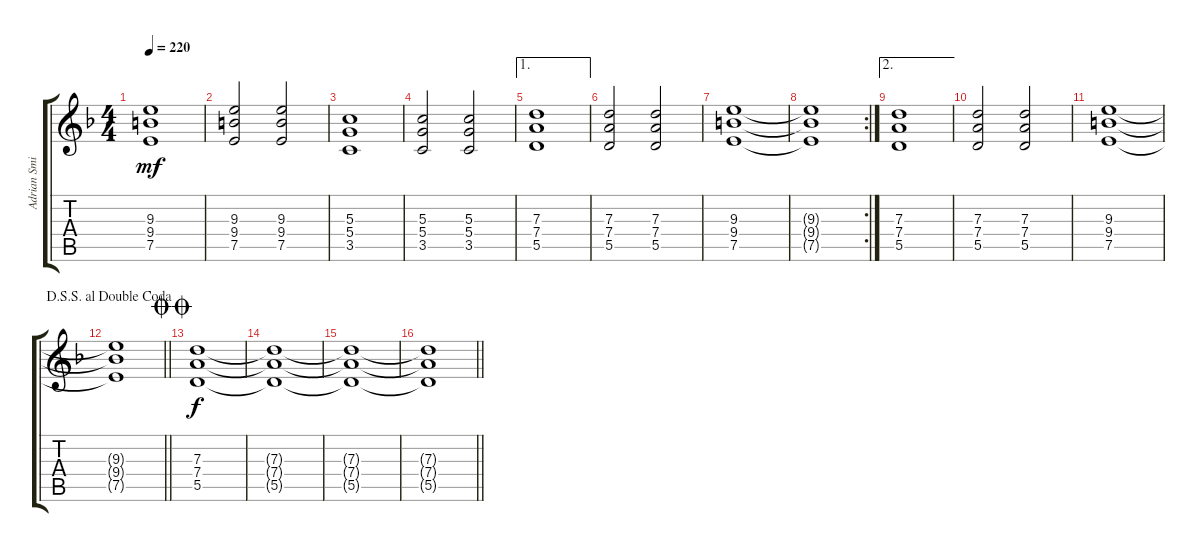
\track ("Adrian Smith" "Adrian Smi") {instrument distortionguitar}
\staff {score tabs}
\tuning (E4 B3 G3 D3 A2 E2) {hide}
\ts (4 4)
\tempo 220
\clef g2
\ks f
(9.3 9.4 7.5).1{dy mf} |
(9.3 9.4 7.5).2 (9.3 9.4 7.5).2 |
(5.3 5.4 3.5).1 |
(5.3 5.4 3.5).2 (5.3 5.4 3.5).2 |
\ae 1
(7.3 7.4 5.5).1 |
(7.3 7.4 5.5).2 (7.3 7.4 5.5).2 |
(9.3 9.4 7.5).1 |
\rc 2
(9.3{t} 9.4{t} 7.5{t}).1 |
\ae 2
(7.3 7.4 5.5).1 |
(7.3 7.4 5.5).2 (7.3 7.4 5.5).2 |
(9.3 9.4 7.5).1 |
\jump dalsegnosegnoaldoublecoda
\barLineRight lightlight
(9.3{t} 9.4{t} 7.5{t}).1 |
\jump doublecoda
(7.3 7.4 5.5).1{dy f} |
(7.3{t} 7.4{t} 5.5{t}).1 |
(7.3{t} 7.4{t} 5.5{t}).1 |
\barLineRight lightlight
(7.3{t} 7.4{t} 5.5{t}).1
